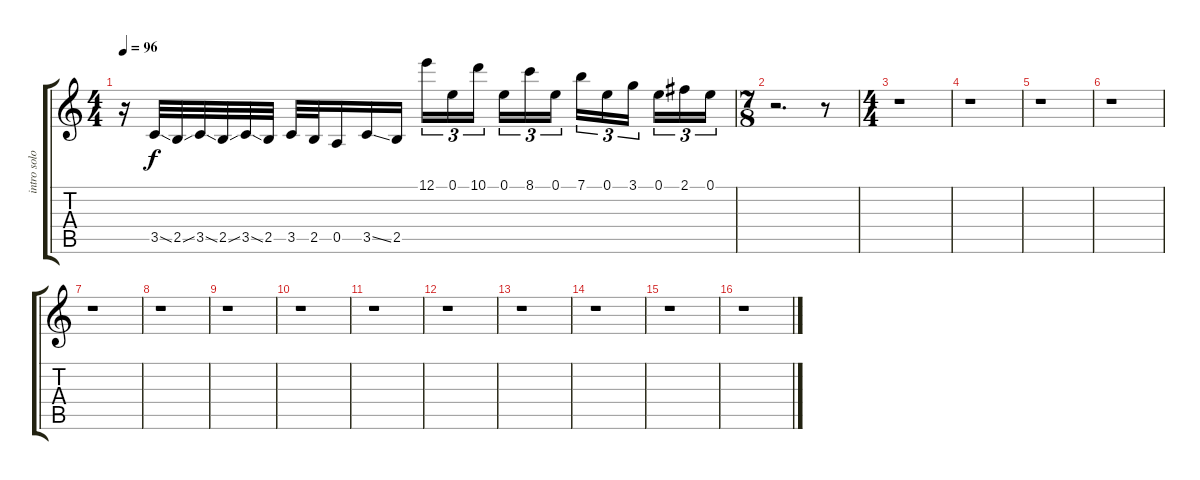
\track ("intro solo" "intro solo") {instrument electricguitarclean}
\staff {score tabs}
\tuning (E4 B3 G3 D3 A2 E2) {hide}
\ts (4 4)
\tempo 96
\clef g2
\ks c
r.16{dy f} 3.5{ss}.32 2.5{ss}.32 3.5{ss}.32 2.5{ss}.32 3.5{ss}.32 2.5.32 3.5.32 2.5.32 0.5.16 3.5{ss}.16 2.5.16 12.1.16{tu (3 2)} 0.1.16{tu (3 2)} 10.1.16{tu (3 2) beam splitsecondary} 0.1.16{tu (3 2)} 8.1.16{tu (3 2)} 0.1.16{tu (3 2)} 7.1.16{tu (3 2)} 0.1.16{tu (3 2)} 3.1.16{tu (3 2) beam splitsecondary} 0.1.16{tu (3 2)} 2.1.16{tu (3 2)} 0.1.16{tu (3 2)} |
\ts (7 8)
r.2{d} r.8 |
\ts (4 4)
r.1 |
r.1 |
r.1 |
r.1 |
r.1 |
r.1 |
r.1 |
r.1 |
r.1 |
r.1 |
r.1 |
r.1 |
r.1 |
r.1
